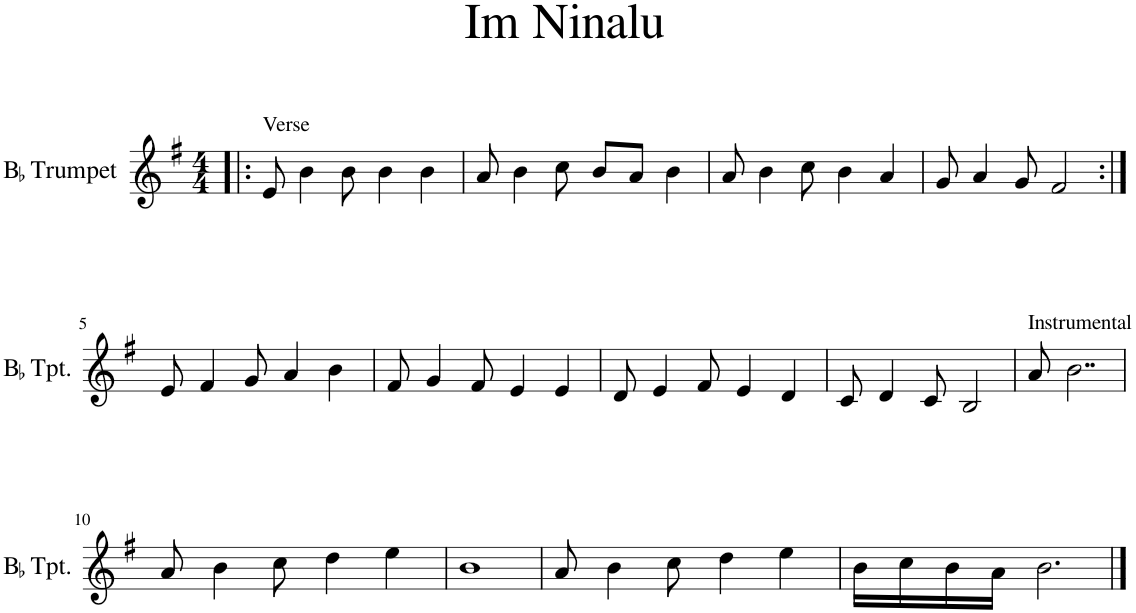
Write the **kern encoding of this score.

**kern
*part1
*staff1
*I"BaccidentalFlat Trumpet
*I'BaccidentalFlat Tpt.
*clefG2
*Trd1c2
*k[f#]
*M4/4
=1!|:
!LO:TX:a:t=Verse
8e/
4b\
8b\
4b\
4b\
=2
8a/
4b\
8cc\
8b/L
8a/J
4b\
=3
8a/
4b\
8cc\
4b\
4a/
=4
8g/
4a/
8g/
2f#/
!!LO:LB:g=z
=5:|!
8e/
4f#/
8g/
4a/
4b\
=6
8f#/
4g/
8f#/
4e/
4e/
=7
8d/
4e/
8f#/
4e/
4d/
=8
8c/
4d/
8c/
2B/
=9
!LO:TX:a:t=Instrumental
8a/
2..b\
!!LO:LB:g=z
=10
8a/
4b\
8cc\
4dd\
4ee\
=11
1b
=12
8a/
4b\
8cc\
4dd\
4ee\
=13
16b\LL
16cc\
16b\
16a\JJ
2.b\
==
*-
